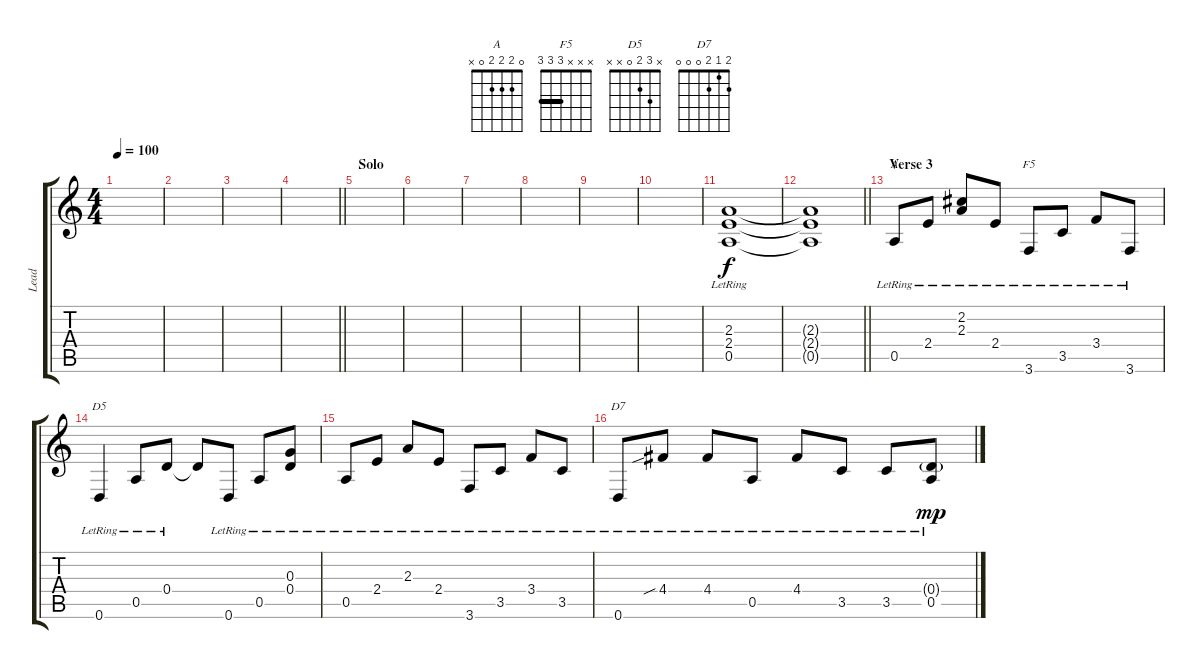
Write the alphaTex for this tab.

\track ("Lead" "Lead") {instrument electricguitarclean}
\staff {score tabs}
\tuning (E4 B3 G3 D3 A2 D2) {hide}
\chord ("A" 0 2 2 2 0 x)
\chord ("F5" x x x 3 3 3) {barre 3}
\chord ("D5" x 3 2 0 x x)
\chord ("D7" 2 1 2 0 0 0)
\ts (4 4)
\tempo 100
\clef g2
\ks c
|
|
|
\barLineRight lightlight
|
\section ("" "Solo")
|
|
|
|
|
|
(2.3{lr} 2.4{lr} 0.5{lr}).1 |
\barLineRight lightlight
(2.3{t} 2.4{t} 0.5{t}).1{dy f} |
\section ("" "Verse 3")
0.5{lr}.8{ch "A"} 2.4{lr}.8 (2.2{lr} 2.3{lr}).8 2.4{lr}.8 3.6{lr}.8{ch "F5"} 3.5{lr}.8 3.4{lr}.8 3.6{lr}.8 |
0.6{lr}.4{ch "D5"} 0.5{lr}.8 0.4{lr}.8 0.4{t}.8 0.6{lr}.8 0.5{lr}.8 (0.3{lr} 0.4{lr}).8 |
0.5{lr}.8 2.4{lr}.8 2.3{lr}.8 2.4{lr}.8 3.6{lr}.8 3.5{lr}.8 3.4{lr}.8 3.5{lr}.8 |
0.6{lr}.8{ch "D7"} 4.4{sib lr}.8 4.4{lr}.8 0.5{lr}.8 4.4{lr}.8 3.5{lr}.8 3.5{lr}.8 (0.4{g lr} 0.5{lr}).8{dy mp}
